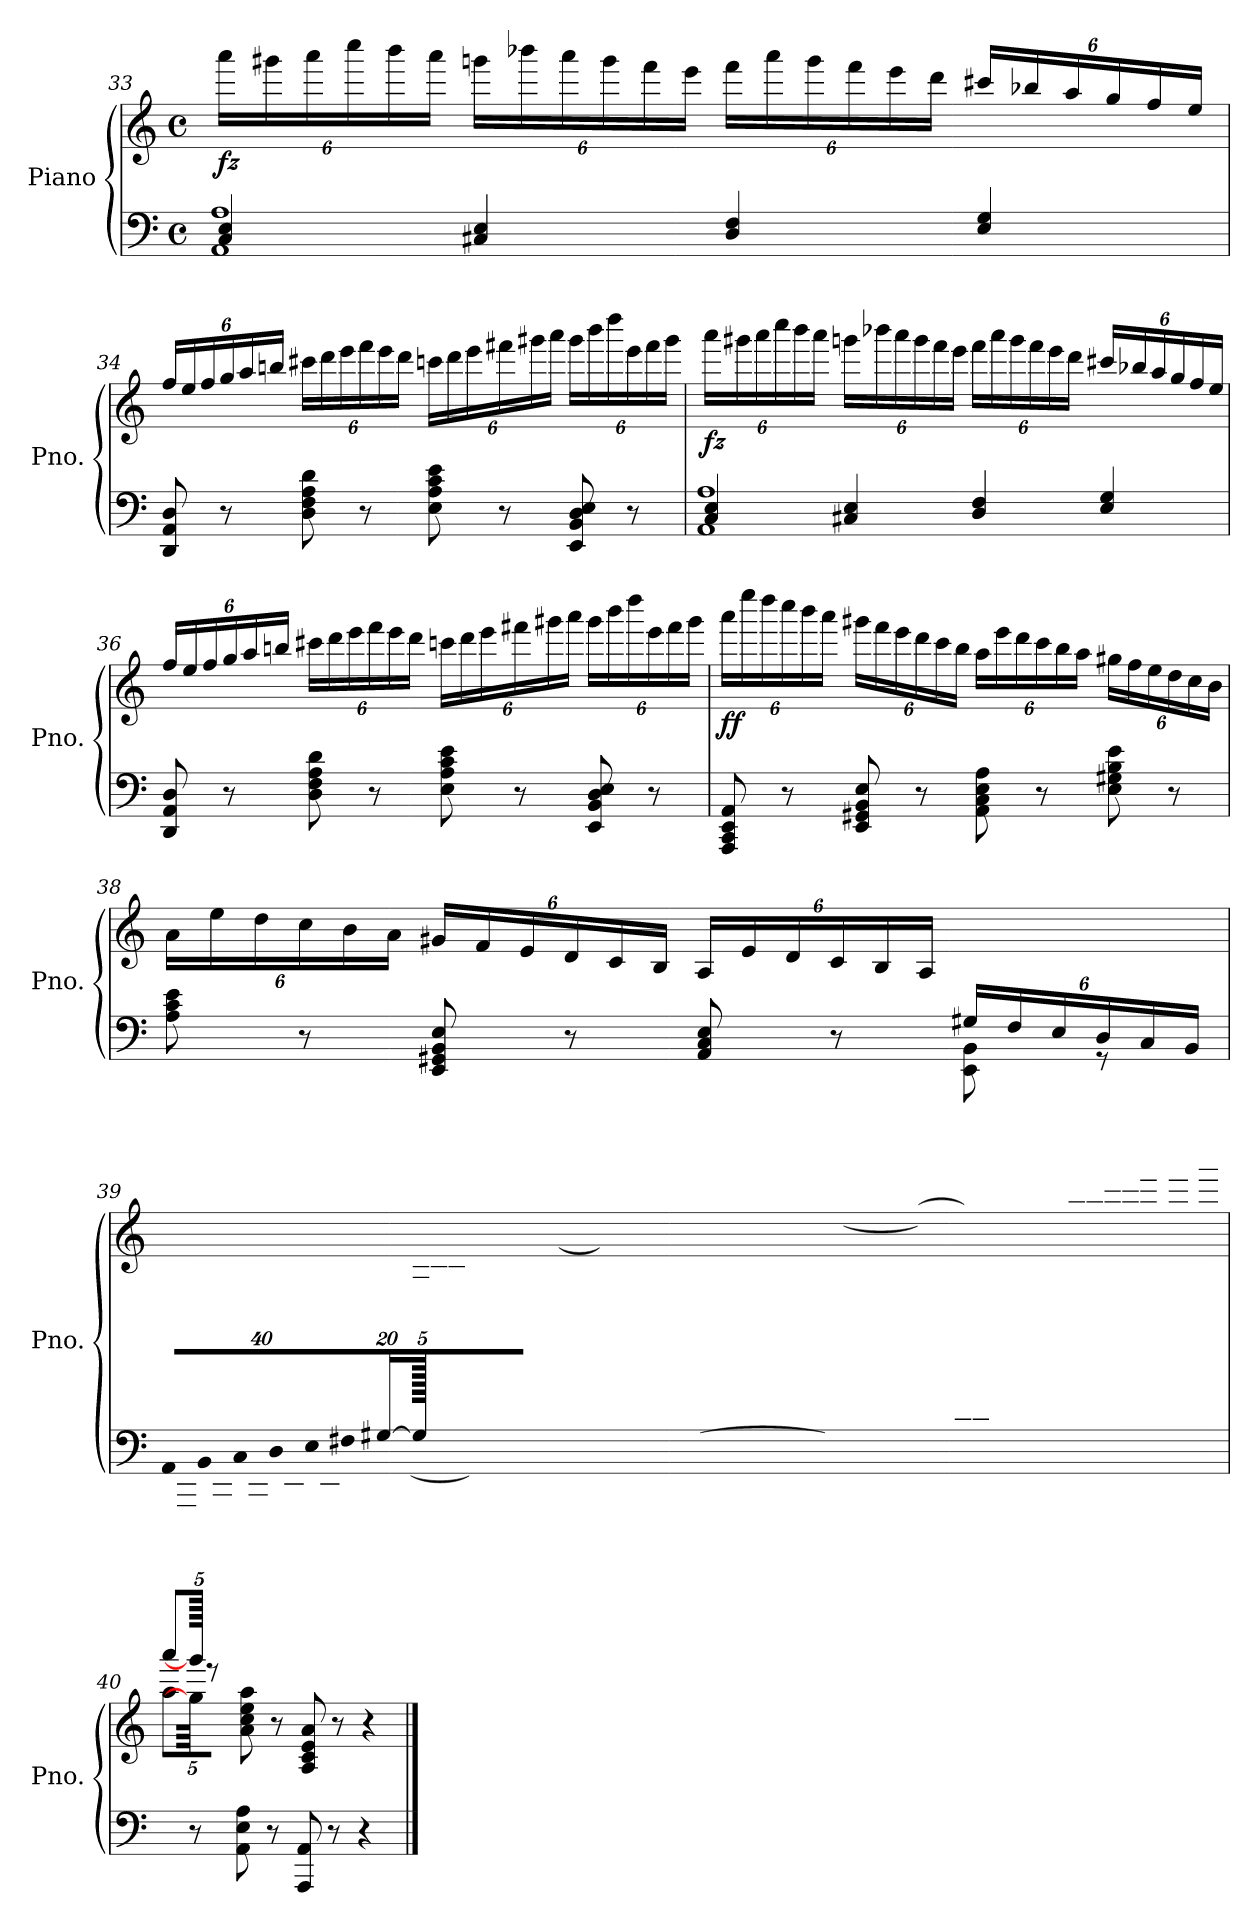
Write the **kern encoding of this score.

**kern	**kern	**dynam
*part1	*part1	*part1
*staff2	*staff1	*staff1/2
*I"Piano	*	*
*I'Pno.	*	*
*clefF4	*clefG2	*
*k[]	*k[]	*
*M4/4	*M4/4	*
*met(c)	*met(c)	*
=33	=33	=33
*^	*	*
*	*	*Xbrackettup	*
!	!	!	!LO:DY:b
4C/ 4E/	1AA 1A	24aaa\LL	fz
.	.	24ggg#X\	.
.	.	24aaa\	.
.	.	24cccc\	.
.	.	24bbb\	.
.	.	24aaa\JJ	.
4C#X/ 4E/	.	24gggn\LL	.
.	.	24bbb-X\	.
.	.	24aaa\	.
.	.	24ggg\	.
.	.	24fff\	.
.	.	24eee\JJ	.
4D/ 4F/	.	24fff\LL	.
.	.	24aaa\	.
.	.	24ggg\	.
.	.	24fff\	.
.	.	24eee\	.
.	.	24ddd\JJ	.
4E/ 4G/	.	24ccc#X/LL	.
.	.	24bb-X/	.
.	.	24aa/	.
.	.	24gg/	.
.	.	24ff/	.
.	.	24ee/JJ	.
*v	*v	*	*
!!LO:LB:g=z
=34	=34	=34
8DD/ 8AA/ 8D/	24ff/LL	.
.	24ee/	.
.	24ff/	.
8r	24gg/	.
.	24aa/	.
.	24bbn/JJ	.
8D\ 8F\ 8A\ 8d\	24ccc#X\LL	.
.	24ddd\	.
.	24eee\	.
8r	24fff\	.
.	24eee\	.
.	24ddd\JJ	.
8E\ 8A\ 8c\ 8e\	24cccn\LL	.
.	24ddd\	.
.	24eee\	.
8r	24fff#X\	.
.	24ggg#X\	.
.	24aaa\JJ	.
8EE/ 8BB/ 8D/ 8E/	24ggg#\LL	.
.	24bbb\	.
.	24dddd\	.
8r	24eee\	.
.	24fff#\	.
.	24ggg#\JJ	.
=35	=35	=35
*^	*	*
!	!	!	!LO:DY:b
4C/ 4E/	1AA 1A	24aaa\LL	fz
.	.	24ggg#X\	.
.	.	24aaa\	.
.	.	24cccc\	.
.	.	24bbb\	.
.	.	24aaa\JJ	.
4C#X/ 4E/	.	24gggn\LL	.
.	.	24bbb-X\	.
.	.	24aaa\	.
.	.	24ggg\	.
.	.	24fff\	.
.	.	24eee\JJ	.
4D/ 4F/	.	24fff\LL	.
.	.	24aaa\	.
.	.	24ggg\	.
.	.	24fff\	.
.	.	24eee\	.
.	.	24ddd\JJ	.
4E/ 4G/	.	24ccc#X/LL	.
.	.	24bb-X/	.
.	.	24aa/	.
.	.	24gg/	.
.	.	24ff/	.
.	.	24ee/JJ	.
*v	*v	*	*
!!LO:LB:g=z
=36	=36	=36
8DD/ 8AA/ 8D/	24ff/LL	.
.	24ee/	.
.	24ff/	.
8r	24gg/	.
.	24aa/	.
.	24bbn/JJ	.
8D\ 8F\ 8A\ 8d\	24ccc#X\LL	.
.	24ddd\	.
.	24eee\	.
8r	24fff\	.
.	24eee\	.
.	24ddd\JJ	.
8E\ 8A\ 8c\ 8e\	24cccn\LL	.
.	24ddd\	.
.	24eee\	.
8r	24fff#X\	.
.	24ggg#X\	.
.	24aaa\JJ	.
8EE/ 8BB/ 8D/ 8E/	24ggg#\LL	.
.	24bbb\	.
.	24dddd\	.
8r	24eee\	.
.	24fff#\	.
.	24ggg#\JJ	.
=37	=37	=37
!	!	!LO:DY:b
8AAA/ 8CC/ 8EE/ 8AA/	24aaa\LL	ff
.	24eeee\	.
.	24dddd\	.
8r	24cccc\	.
.	24bbb\	.
.	24aaa\JJ	.
8EE/ 8GG#X/ 8BB/ 8E/	24ggg#X\LL	.
.	24fff\	.
.	24eee\	.
8r	24ddd\	.
.	24ccc\	.
.	24bb\JJ	.
8AA\ 8C\ 8E\ 8A\	24aa\LL	.
.	24eee\	.
.	24ddd\	.
8r	24ccc\	.
.	24bb\	.
.	24aa\JJ	.
8E\ 8G#X\ 8B\ 8e\	24gg#X\LL	.
.	24ff\	.
.	24ee\	.
8r	24dd\	.
.	24cc\	.
.	24b\JJ	.
!!LO:LB:g=z
=38	=38	=38
*^	*	*
2.ryy	8A\ 8c\ 8e\	24a\LL	.
.	.	24ee\	.
.	.	24dd\	.
.	8r	24cc\	.
.	.	24b\	.
.	.	24a\JJ	.
.	8EE/ 8GG#X/ 8BB/ 8E/	24g#X/LL	.
.	.	24f/	.
.	.	24e/	.
.	8r	24d/	.
.	.	24c/	.
.	.	24B/JJ	.
.	8AA/ 8C/ 8E/	24A/LL	.
.	.	24e/	.
.	.	24d/	.
.	8r	24c/	.
.	.	24B/	.
.	.	24A/JJ	.
*Xbrackettup	*	*	*
24G#X/LL	8EE\ 8BB\	4ryy	.
24F/	.	.	.
24E/	.	.	.
24D/	8rGG	.	.
24C/	.	.	.
24BB/JJ	.	.	.
!!LO:LB:g=z
=39	=39	=39	=39
!LO:N:vis=16	!	!	!
*	*	*^	*
640%23AA/LL	160ryy	640%161ryy	320%209ryy	.
!	!LO:N:vis=16	!	!	!
.	640%23AAA\LL	.	.	.
!LO:N:vis=16	!	!	!	!
640%23BB/	.	.	.	.
!	!LO:N:vis=16	!	!	!
.	640%23BBB\	.	.	.
!LO:N:vis=16	!	!	!	!
640%23C/	.	.	.	.
!	!LO:N:vis=16	!	!	!
.	640%23CC\	.	.	.
!LO:N:vis=16	!	!	!	!
640%23D/	.	.	.	.
!	!LO:N:vis=16	!	!	!
.	640%23DD\	.	.	.
!LO:N:vis=16	!	!	!	!
640%23E/	.	.	.	.
!	!LO:N:vis=16	!	!	!
.	640%23EE\	.	.	.
!LO:N:vis=16	!	!	!	!
640%23F#X/	.	.	.	.
!	!LO:N:vis=16	!	!	!
.	640%23FF#X\	.	.	.
[320%11G#X/JJ	.	.	.	.
.	[320%11GG#X\JJ	.	.	.
640G#/JJ]	.	.	.	.
!	!	!LO:N:vis=16	!	!
320%111ryy	.	640%23A/LL	.	.
.	640GG#\JJ]	.	.	.
!	!LO:N:vis=16	!	!	!
.	640%23AA\LL	.	.	.
!	!	!LO:N:vis=16	!	!
.	.	640%23B/	.	.
!	!LO:N:vis=16	!	!	!
.	640%23BB\	.	.	.
!	!	!LO:N:vis=16	!	!
.	.	640%23c/	.	.
!	!LO:N:vis=16	!	!	!
.	640%23C\	.	.	.
!	!	!LO:N:vis=16	!	!
.	.	640%23d/	.	.
!	!LO:N:vis=16	!	!	!
.	640%23D\	.	.	.
!	!	!LO:N:vis=16	!	!
.	.	640%23e/	.	.
!	!LO:N:vis=16	!	!	!
.	640%23E\	.	.	.
!	!	!LO:N:vis=16	!	!
.	.	640%23f#X/	.	.
!	!LO:N:vis=16	!	!	!
.	640%23F#X\	.	.	.
.	.	[320%11g#X/JJ	.	.
.	[320%11G#X\JJ	.	.	.
.	.	640g#/JJ]	.	.
!	!	!LO:N:vis=16	!	!
.	.	640%23a/LL	.	.
.	640G#\JJ]	.	.	.
!	!LO:N:vis=16	!	!	!
.	640%23A\LL	.	.	.
!	!	!LO:N:vis=16	!	!
.	.	640%23b/	.	.
!	!LO:N:vis=16	!	!	!
.	640%23B\	.	.	.
!	!	!LO:N:vis=16	!	!
.	.	640%23cc/	.	.
!	!LO:N:vis=16	!	!	!
.	640%23c\	.	.	.
640%257ryy	.	.	.	.
!	!	!LO:N:vis=16	!	!
.	.	640%23dd/	.	.
!	!LO:N:vis=16	!	!	!
.	640%23d\	.	.	.
!	!	!LO:N:vis=16	!	!
.	.	640%23ee/	.	.
!	!	!	!LO:N:vis=16	!
.	320%111ryy	.	640%23e\	.
!	!	!LO:N:vis=16	!	!
.	.	640%23ff#X/	.	.
!	!	!	!LO:N:vis=16	!
.	.	.	640%23f#X\	.
.	.	[320%11gg#X/JJ	.	.
!	!	!	!LO:N:vis=16	!
.	.	.	640%23g#X\JJ	.
.	.	640gg#/JJ]	.	.
!	!	!LO:N:vis=16	!	!
.	.	640%23aa/LL	.	.
!	!	!	!LO:N:vis=16	!
.	.	.	640%23a\LL	.
!	!	!LO:N:vis=16	!	!
.	.	640%23bb/	.	.
!	!	!	!LO:N:vis=16	!
.	.	.	640%23b\	.
!	!	!LO:N:vis=16	!	!
.	.	640%23ccc/	.	.
!	!	!	!LO:N:vis=16	!
.	.	.	640%23cc\	.
!	!	!LO:N:vis=16	!	!
.	.	640%23ddd/	.	.
.	.	.	[320%11dd\	.
!	!	!LO:N:vis=16	!	!
.	.	640%23eee/	.	.
.	.	.	640dd\]	.
!	!	!	!LO:N:vis=16	!
.	.	.	640%23ee\	.
!	!	!LO:N:vis=16	!	!
.	.	640%23fff#X/	.	.
!	!	!	!LO:N:vis=16	!
.	.	.	640%23ff#X\	.
.	.	[640%19ggg#X/JJ	.	.
.	.	.	[64.gg#X\JJ	.
*v	*v	*	*	*
=40	=40	=40	=40
8ryy	8aaa/	8aa\	.
8r	160ggg#/JJ]	80gg#\JJ]	.
.	8r	.	.
.	.	160%139ryy	.
8AA\ 8E\ 8A\	.	.	.
.	8a\ 8cc\ 8ee\ 8aa\	.	.
8r	.	.	.
.	8r	.	.
8AAA/ 8AA/	.	.	.
.	8A/ 8c/ 8e/ 8a/	.	.
8r	.	.	.
.	8r	.	.
4r	.	.	.
.	4r	.	.
160ryy	.	.	.
*	*v	*v	*
==	==	==
*-	*-	*-
